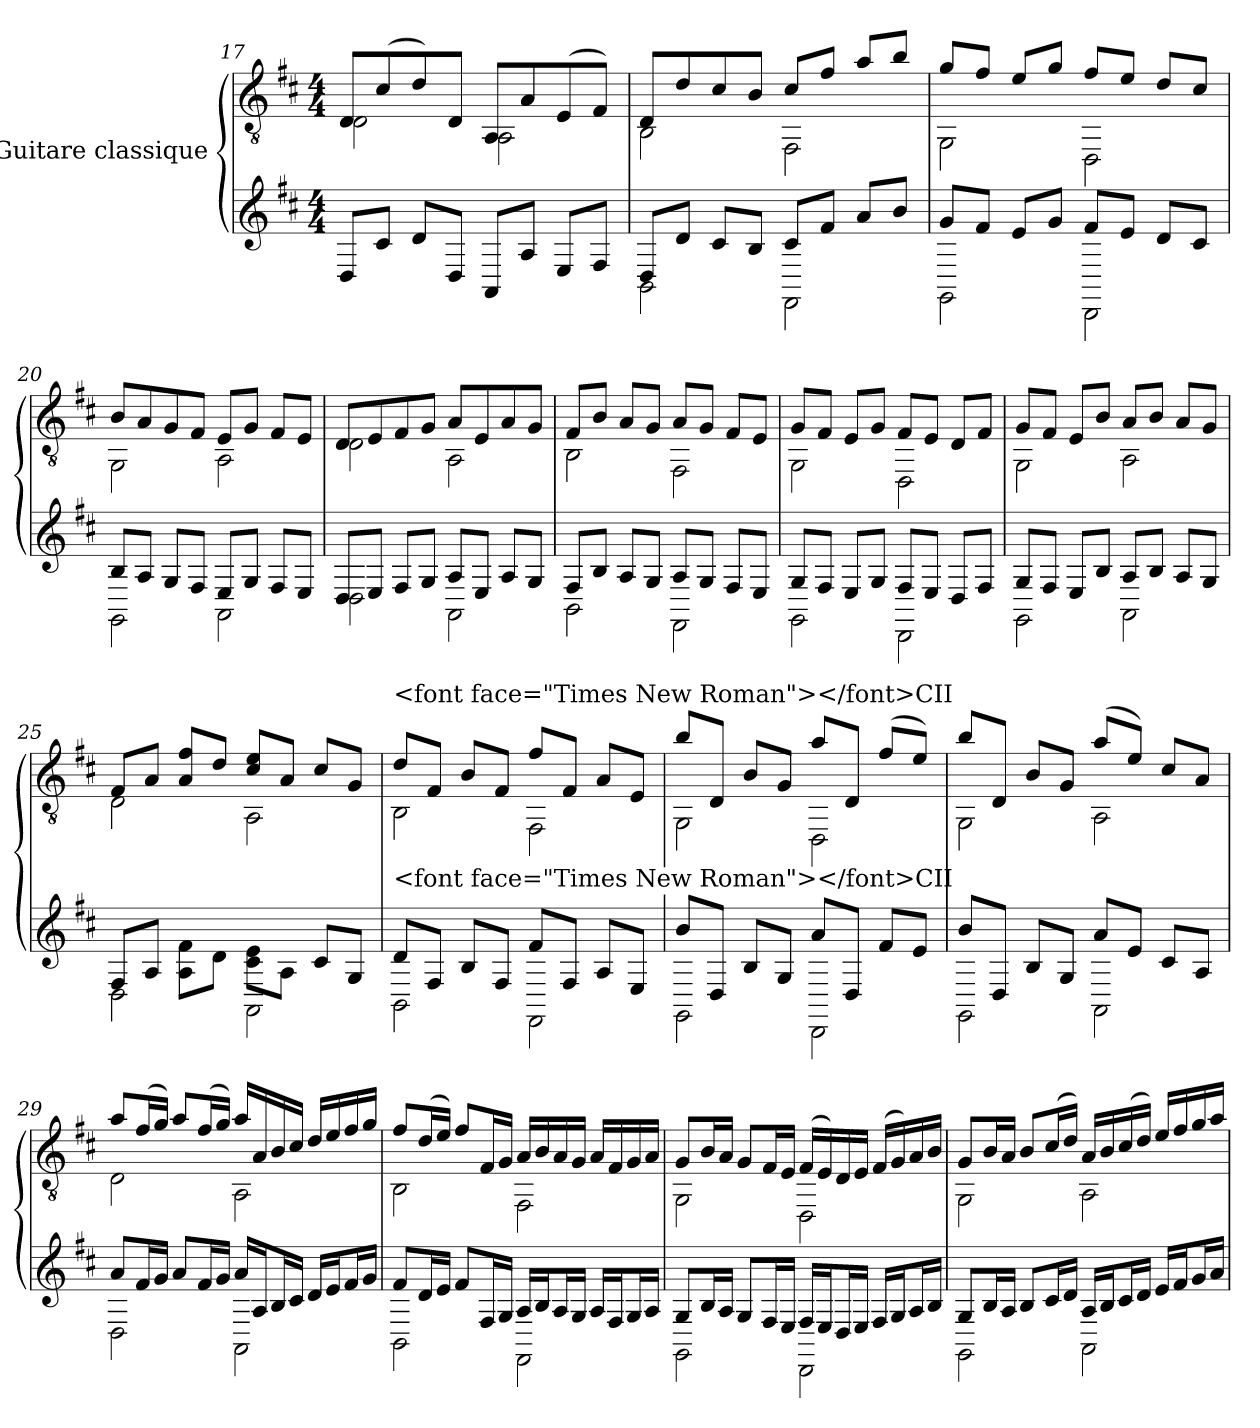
**kern	**kern
*part1	*part1
*staff2	*staff1
*I"Guitare classique	*
!!LO:PB:g=z
*	*clefGv2
*k[f#c#]	*k[f#c#]
*M4/4	*M4/4
=17	=17
*^	*^
8DL	2Dyy	8D/L	2D\
8c#J	.	(8c#/	.
8dL	.	8d/)	.
8DJ	.	8D/J	.
8AAL	2AAyy	8AA/L	2AA\
8AJ	.	8A/	.
8EL	.	(8E/	.
8F#J	.	8F#/J)	.
=18	=18	=18	=18
8DL	2BB	8D/L	2BB\
8dJ	.	8d/	.
8c#L	.	8c#/	.
8BJ	.	8B/J	.
8c#L	2FF#	8c#/L	2FF#\
8f#J	.	8f#/J	.
8aL	.	8a/L	.
8bJ	.	8b/J	.
=19	=19	=19	=19
8gL	2GG	8g/L	2GG\
8f#J	.	8f#/J	.
8eL	.	8e/L	.
8gJ	.	8g/J	.
8f#L	2DD	8f#/L	2DD\
8eJ	.	8e/J	.
8dL	.	8d/L	.
8c#J	.	8c#/J	.
=20	=20	=20	=20
8BL	2GG	8B/L	2GG\
8AJ	.	8A/	.
8GL	.	8G/	.
8F#J	.	8F#/J	.
8EL	2AA	8E/L	2AA\
8GJ	.	8G/J	.
8F#L	.	8F#/L	.
8EJ	.	8E/J	.
!!LO:LB:g=z	!!
=21	=21	=21	=21
8DL	2D	8D/L	2D\
8EJ	.	8E/	.
8F#L	.	8F#/	.
8GJ	.	8G/J	.
8AL	2AA	8A/L	2AA\
8EJ	.	8E/	.
8AL	.	8A/	.
8GJ	.	8G/J	.
=22	=22	=22	=22
8F#L	2BB	8F#/L	2BB\
8BJ	.	8B/J	.
8AL	.	8A/L	.
8GJ	.	8G/J	.
8AL	2FF#	8A/L	2FF#\
8GJ	.	8G/J	.
8F#L	.	8F#/L	.
8EJ	.	8E/J	.
=23	=23	=23	=23
8GL	2GG	8G/L	2GG\
8F#J	.	8F#/J	.
8EL	.	8E/L	.
8GJ	.	8G/J	.
8F#L	2DD	8F#/L	2DD\
8EJ	.	8E/J	.
8DL	.	8D/L	.
8F#J	.	8F#/J	.
=24	=24	=24	=24
8GL	2GG	8G/L	2GG\
8F#J	.	8F#/J	.
8EL	.	8E/L	.
8BJ	.	8B/J	.
8AL	2AA	8A/L	2AA\
8BJ	.	8B/J	.
8AL	.	8A/L	.
8GJ	.	8G/J	.
!!LO:LB:g=z	!!
=25	=25	=25	=25
8F#L	2D	8F#/L	2D\
8AJ	.	8A/J	.
8A\ 8f#\L	.	8A/ 8f#/L	.
8dJ	.	8d/J	.
8c#\ 8e\L	2AA	8c#/ 8e/L	2AA\
8AJ	.	8A/J	.
8c#L	.	8c#/L	.
8GJ	.	8G/J	.
=26	=26	=26	=26
!	!	!LO:TX:a:t=<font face="Times New Roman"></font>CII	!
!LO:TX:a:t=<font face="Times New Roman"></font>CII	!	!	!
8dL	2BB	8d/L	2BB\
8F#J	.	8F#/J	.
8BL	.	8B/L	.
8F#J	.	8F#/J	.
8f#L	2FF#	8f#/L	2FF#\
8F#J	.	8F#/J	.
8AL	.	8A/L	.
8EJ	.	8E/J	.
=27	=27	=27	=27
8bL	2GG	8b/L	2GG\
8DJ	.	8D/J	.
8BL	.	8B/L	.
8GJ	.	8G/J	.
8aL	2DD	8a/L	2DD\
8DJ	.	8D/J	.
8f#L	.	(8f#/L	.
8eJ	.	8e/J)	.
=28	=28	=28	=28
8bL	2GG	8b/L	2GG\
8DJ	.	8D/J	.
8BL	.	8B/L	.
8GJ	.	8G/J	.
8aL	2AA	(8a/L	2AA\
8eJ	.	8e/J)	.
8c#L	.	8c#/L	.
8AJ	.	8A/J	.
!!LO:LB:g=z	!!
=29	=29	=29	=29
8aL	2D	8a/L	2D\
16f#L	.	(16f#/L	.
16gJJ	.	16g/JJ)	.
8aL	.	8a/L	.
16f#L	.	(16f#/L	.
16gJJ	.	16g/JJ)	.
16aLL	2AA	16a/LL	2AA\
16AJ	.	16A/	.
16BL	.	16B/	.
16c#JJ	.	16c#/JJ	.
16dLL	.	16d/LL	.
16eJ	.	16e/	.
16f#L	.	16f#/	.
16gJJ	.	16g/JJ	.
=30	=30	=30	=30
8f#L	2BB	8f#/L	2BB\
16dL	.	(16d/L	.
16eJJ	.	16e/JJ)	.
8f#L	.	8f#/L	.
16F#L	.	16F#/L	.
16GJJ	.	16G/JJ	.
16ALL	2FF#	16A/LL	2FF#\
16BJ	.	16B/	.
16AL	.	16A/	.
16GJJ	.	16G/JJ	.
16ALL	.	16A/LL	.
16F#J	.	16F#/	.
16GL	.	16G/	.
16AJJ	.	16A/JJ	.
!!LO:LB:g=z	!!
=31	=31	=31	=31
8GL	2GG	8G/L	2GG\
16BL	.	16B/L	.
16AJJ	.	16A/JJ	.
8GL	.	8G/L	.
16F#L	.	16F#/L	.
16EJJ	.	16E/JJ	.
16F#LL	2DD	(16F#/LL	2DD\
16EJ	.	16E/)	.
16DL	.	16D/	.
16EJJ	.	16E/JJ	.
16F#LL	.	(16F#/LL	.
16GJ	.	16G/)	.
16AL	.	16A/	.
16BJJ	.	16B/JJ	.
=32	=32	=32	=32
8GL	2GG	8G/L	2GG\
16BL	.	16B/L	.
16AJJ	.	16A/JJ	.
8BL	.	8B/L	.
16c#L	.	(16c#/L	.
16dJJ	.	16d/JJ)	.
16ALL	2AA	16A/LL	2AA\
16BJ	.	16B/	.
16c#L	.	(16c#/	.
16dJJ	.	16d/JJ)	.
16eLL	.	16e/LL	.
16f#J	.	16f#/	.
16gL	.	16g/	.
16aJJ	.	16a/JJ	.
*v	*v	*	*
*	*v	*v
=	=
*-	*-
